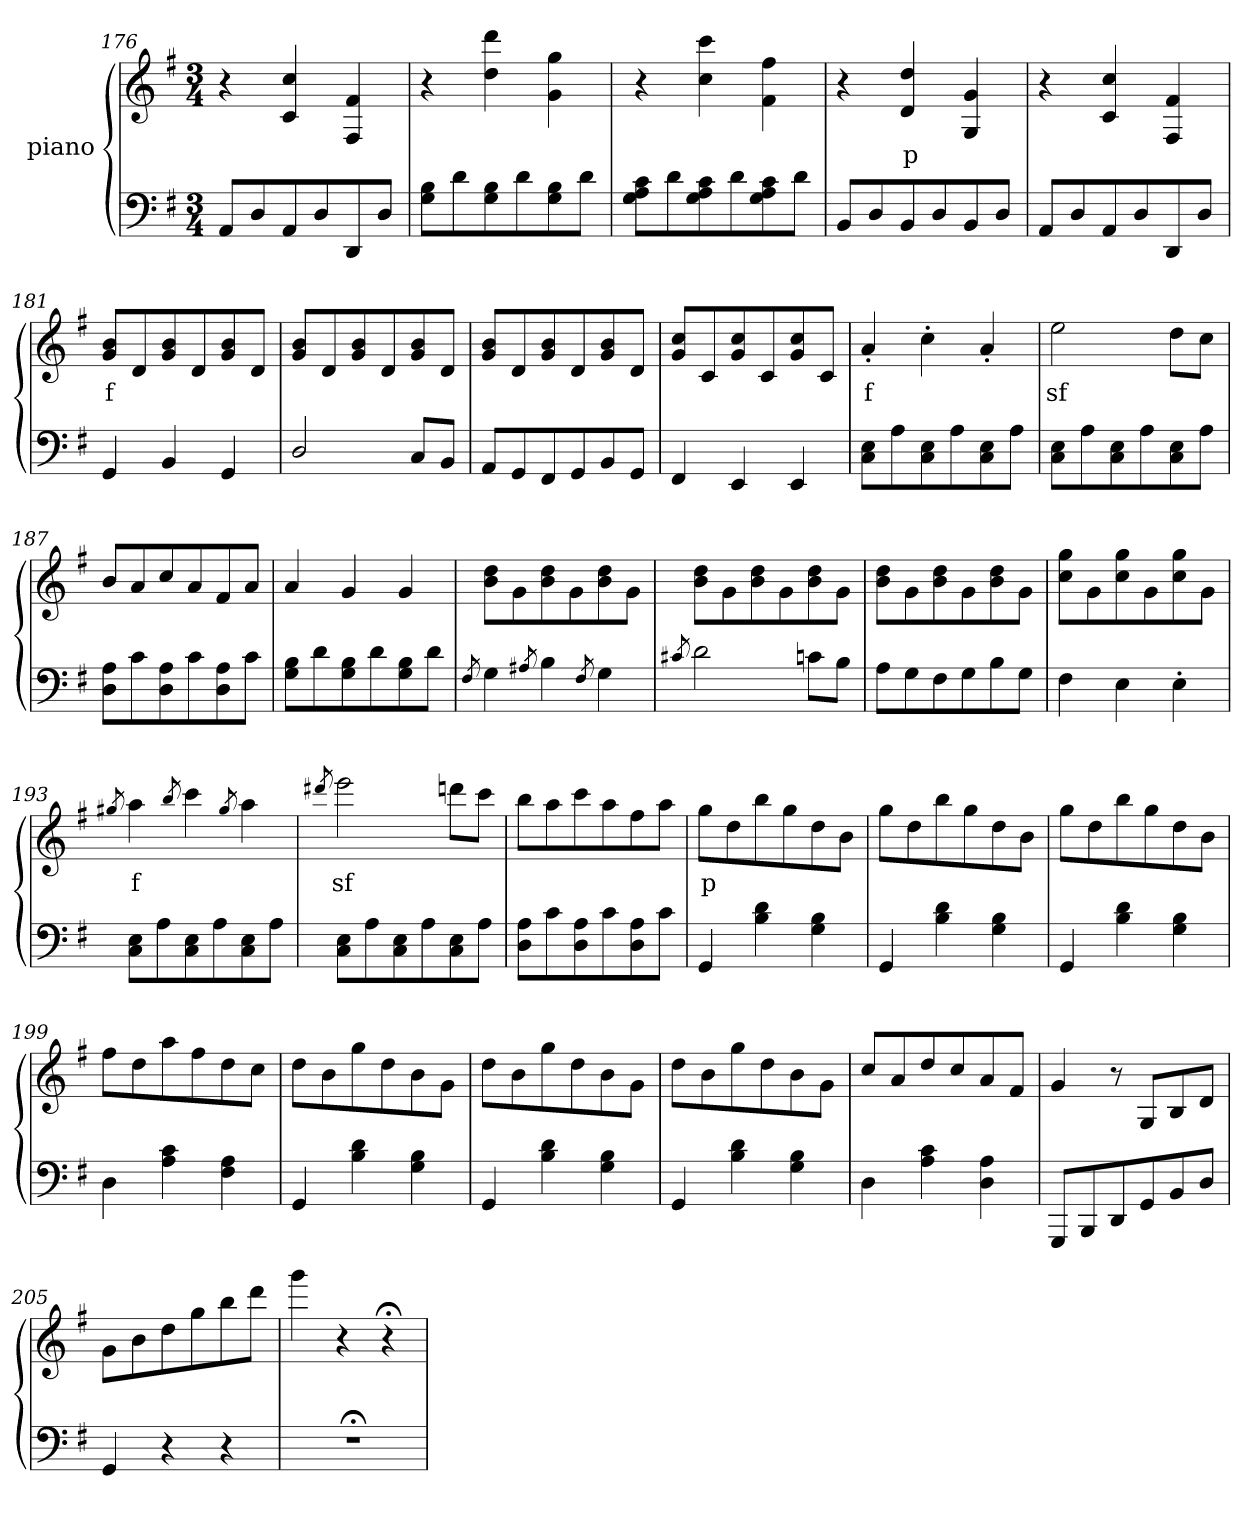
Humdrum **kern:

**kern	**kern	**text
*part2	*part1	*part1
*staff2	*staff1	*staff1
*	*I"piano	*
*clefF4	*clefG2	*
*k[f#]	*k[f#]	*
*G:	*G:	*
*M3/4	*M3/4	*
=176	=176	=176
8AAL	4r	.
8D	.	.
8AA	4c 4cc	.
8D	.	.
8DD	4F# 4f#	.
8DJ	.	.
=177	=177	=177
8G 8BL	4r	f
8d	.	.
8G 8B	4dd 4ddd	.
8d	.	.
8G 8B	4g 4gg	.
8dJ	.	.
=178	=178	=178
8G 8A 8cL	4r	.
8d	.	.
8G 8A 8c	4cc 4ccc	.
8d	.	.
8G 8A 8c	4f# 4ff#	.
8dJ	.	.
=179	=179	=179
8BBL	4r	.
8D	.	.
8BB	4d 4dd	p
8D	.	.
8BB	4G 4g	.
8DJ	.	.
=180	=180	=180
8AAL	4r	.
8D	.	.
8AA	4c 4cc	.
8D	.	.
8DD	4F# 4f#	.
8DJ	.	.
=181	=181	=181
4GG	8g 8bL	f
.	8d	.
4BB	8g 8b	.
.	8d	.
4GG	8g 8b	.
.	8dJ	.
=182	=182	=182
2D/	8g 8bL	.
.	8d	.
.	8g 8b	.
.	8d	.
8CL	8g 8b	.
8BBJ	8dJ	.
=183	=183	=183
8AAL	8g 8bL	.
8GG	8d	.
8FF#	8g 8b	.
8GG	8d	.
8BB	8g 8b	.
8GGJ	8dJ	.
=184	=184	=184
4FF#	8g 8ccL	.
.	8c	.
4EE	8g 8cc	.
.	8c	.
4EE	8g 8cc	.
.	8cJ	.
=185	=185	=185
8C 8EL	4a'>	f
8A	.	.
8C 8E	4cc'>	.
8A	.	.
8C 8E	4a'>	.
8AJ	.	.
=186	=186	=186
8C 8EL	2ee	sf
8A	.	.
8C 8E	.	.
8A	.	.
8C 8E	8ddL	.
8AJ	8ccJ	.
=187	=187	=187
8D 8AL	8bL	.
8c	8a	.
8D 8A	8cc	.
8c	8a	.
8D 8A	8f#	.
8cJ	8aJ	.
=188	=188	=188
8G 8BL	4a	.
8d	.	.
8G 8B	4g	.
8d	.	.
8G 8B	4g	.
8dJ	.	.
=189	=189	=189
8qF#	.	.
4G	8b 8ddL	.
.	8g	.
8qA#X	.	.
4B	8b 8dd	.
.	8g	.
8qF#	.	.
4G	8b 8dd	.
.	8gJ	.
=190	=190	=190
8qc#X	.	.
2d	8b 8ddL	.
.	8g	.
.	8b 8dd	.
.	8g	.
8cnL	8b 8dd	.
8BJ	8gJ	.
=191	=191	=191
8AL	8b 8ddL	.
8G	8g	.
8F#	8b 8dd	.
8G	8g	.
8B	8b 8dd	.
8GJ	8gJ	.
=192	=192	=192
4F#	8cc 8ggL	.
.	8g	.
4E	8cc 8gg	.
.	8g	.
4E'>	8cc 8gg	.
.	8gJ	.
=193	=193	=193
.	8qgg#X	.
8C 8EL	4aa	f
8A	.	.
.	8qbb	.
8C 8E	4ccc	.
8A	.	.
.	8qgg#	.
8C 8E	4aa	.
8AJ	.	.
=194	=194	=194
.	8qddd#X	.
8C 8EL	2eee	sf
8A	.	.
8C 8E	.	.
8A	.	.
8C 8E	8dddnL	.
8AJ	8cccJ	.
=195	=195	=195
8D 8AL	8bbL	.
8c	8aa	.
8D 8A	8ccc	.
8c	8aa	.
8D 8A	8ff#	.
8cJ	8aaJ	.
=196	=196	=196
4GG	8ggL	p
.	8dd	.
4B 4d	8bb	.
.	8gg	.
4G 4B	8dd	.
.	8bJ	.
=197	=197	=197
4GG	8ggL	.
.	8dd	.
4B 4d	8bb	.
.	8gg	.
4G 4B	8dd	.
.	8bJ	.
=198	=198	=198
4GG	8ggL	.
.	8dd	.
4B 4d	8bb	.
.	8gg	.
4G 4B	8dd	.
.	8bJ	.
=199	=199	=199
4D	8ff#L	.
.	8dd	.
4A 4c	8aa	.
.	8ff#	.
4F# 4A	8dd	.
.	8ccJ	.
=200	=200	=200
4GG	8ddL	.
.	8b	.
4B 4d	8gg	.
.	8dd	.
4G 4B	8b	.
.	8gJ	.
=201	=201	=201
4GG	8ddL	.
.	8b	.
4B 4d	8gg	.
.	8dd	.
4G 4B	8b	.
.	8gJ	.
=202	=202	=202
4GG	8ddL	.
.	8b	.
4B 4d	8gg	.
.	8dd	.
4G 4B	8b	.
.	8gJ	.
=203	=203	=203
4D	8ccL	.
.	8a	.
4A 4c	8dd	.
.	8cc	.
4D 4A	8a	.
.	8f#J	.
=204	=204	=204
8GGGL	4g	.
8BBB	.	.
8DD	8r	.
8GG	8GL	.
8BB	8B	.
8DJ	8dJ	.
=205	=205	=205
4GG	8gL	.
.	8b	.
4r	8dd	.
.	8gg	.
4r	8bb	.
.	8dddJ	.
=206	=206	=206
2.r;<	4ggg	.
.	4r	.
.	4r;<	.
=	=	=
*-	*-	*-
